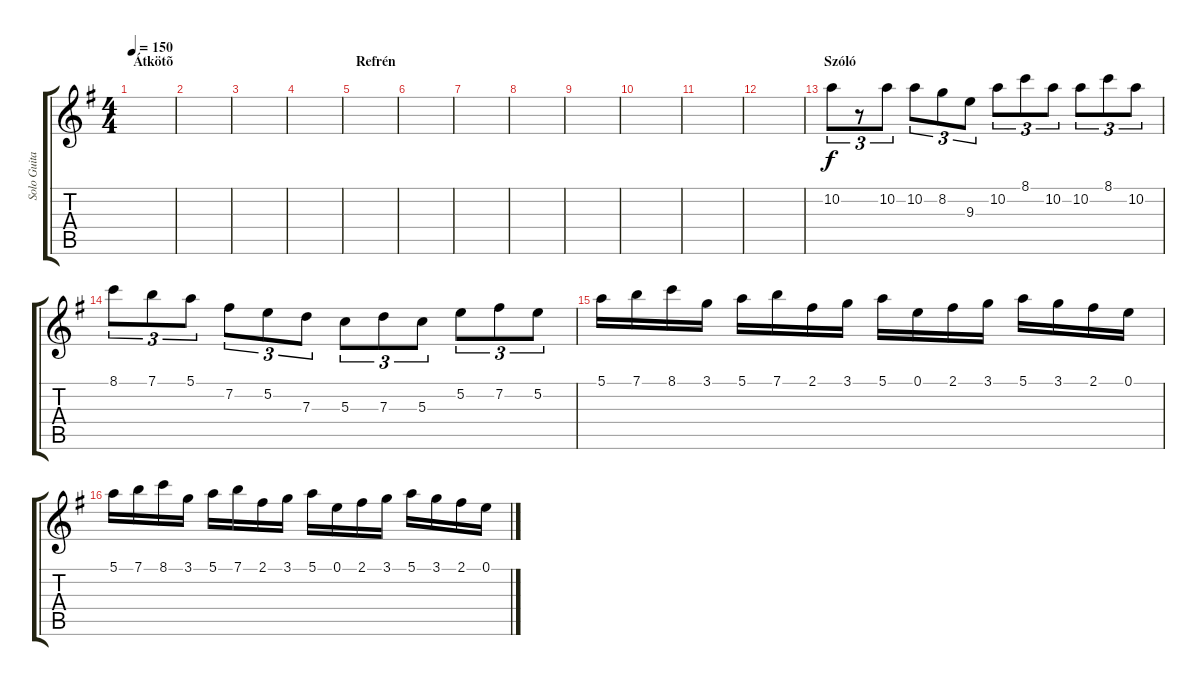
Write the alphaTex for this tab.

\track ("Solo Guitar" "Solo Guita") {instrument overdrivenguitar}
\staff {score tabs}
\tuning (E4 B3 G3 D3 A2 E2) {hide}
\ts (4 4)
\section ("" "Átkötõ")
\tempo 150
\clef g2
\ks eminor
|
|
|
|
\section ("" "Refrén")
|
|
|
|
|
|
|
|
\section ("" "Szóló")
10.2.8{tu (3 2)} r.8{tu (3 2)} 10.2.8{tu (3 2)} 10.2.8{tu (3 2)} 8.2.8{tu (3 2)} 9.3.8{tu (3 2)} 10.2.8{tu (3 2)} 8.1.8{tu (3 2)} 10.2.8{tu (3 2)} 10.2.8{tu (3 2)} 8.1.8{tu (3 2)} 10.2.8{tu (3 2)} |
8.1.8{tu (3 2)} 7.1.8{tu (3 2)} 5.1.8{tu (3 2)} 7.2.8{tu (3 2)} 5.2.8{tu (3 2)} 7.3.8{tu (3 2)} 5.3.8{tu (3 2)} 7.3.8{tu (3 2)} 5.3.8{tu (3 2)} 5.2.8{tu (3 2)} 7.2.8{tu (3 2)} 5.2.8{tu (3 2)} |
5.1.16 7.1.16 8.1.16 3.1.16 5.1.16 7.1.16 2.1.16 3.1.16 5.1.16 0.1.16 2.1.16 3.1.16 5.1.16 3.1.16 2.1.16 0.1.16 |
5.1.16 7.1.16 8.1.16 3.1.16 5.1.16 7.1.16 2.1.16 3.1.16 5.1.16 0.1.16 2.1.16 3.1.16 5.1.16 3.1.16 2.1.16 0.1.16
